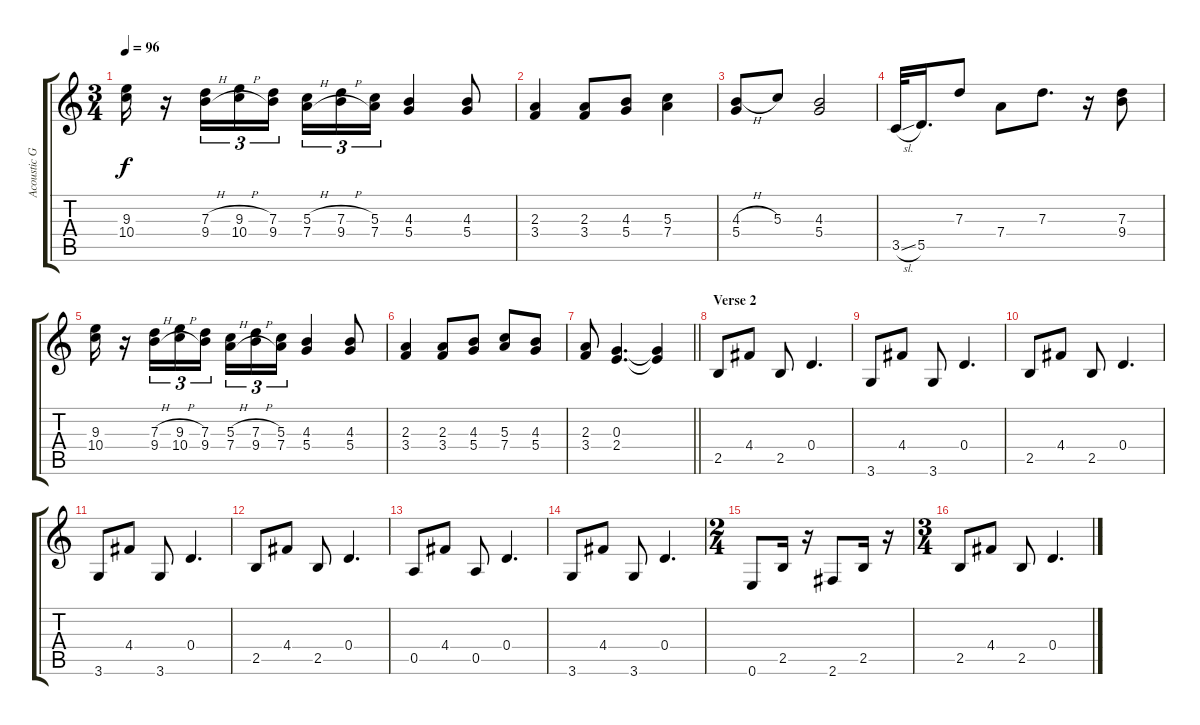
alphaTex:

\track ("Acoustic Guitar \"Kirk Hammet\"" "Acoustic G") {instrument acousticguitarsteel}
\staff {score tabs}
\tuning (E4 B3 G3 D3 A2 E2) {hide}
\ts (3 4)
\tempo 96
\clef g2
\ks c
(9.3 10.4).16{dy f} r.16 (7.3{h} 9.4{h}).16{tu (3 2)} (9.3{h} 10.4{h}).16{tu (3 2)} (7.3 9.4).16{tu (3 2)} (5.3{h} 7.4{h}).16{tu (3 2)} (7.3{h} 9.4{h}).16{tu (3 2)} (5.3 7.4).16{tu (3 2)} (4.3 5.4).4 (4.3 5.4).8 |
(2.3 3.4).4 (2.3 3.4).8 (4.3 5.4).8 (5.3 7.4).4 |
(4.3{h} 5.4).8 5.3.8 (4.3 5.4).2 |
3.5{sl}.32 5.5.16{d} 7.3.8 7.4.8 7.3.8{d} r.16 (7.3 9.4).8 |
(9.3 10.4).16 r.16 (7.3{h} 9.4{h}).16{tu (3 2)} (9.3{h} 10.4{h}).16{tu (3 2)} (7.3 9.4).16{tu (3 2)} (5.3{h} 7.4{h}).16{tu (3 2)} (7.3{h} 9.4{h}).16{tu (3 2)} (5.3 7.4).16{tu (3 2)} (4.3 5.4).4 (4.3 5.4).8 |
(2.3 3.4).4 (2.3 3.4).8 (4.3 5.4).8 (5.3 7.4).8 (4.3 5.4).8 |
\barLineRight lightlight
(2.3 3.4).8 (0.3 2.4).4{d} (0.3{t} 2.4{t}).4 |
\section ("" "Verse 2")
2.5.8 4.4.8 2.5.8 0.4.4{d} |
3.6.8 4.4.8 3.6.8 0.4.4{d} |
2.5.8 4.4.8 2.5.8 0.4.4{d} |
3.6.8 4.4.8 3.6.8 0.4.4{d} |
2.5.8 4.4.8 2.5.8 0.4.4{d} |
0.5.8 4.4.8 0.5.8 0.4.4{d} |
3.6.8 4.4.8 3.6.8 0.4.4{d} |
\ts (2 4)
0.6.8 2.5.16 r.16 2.6.8 2.5.16 r.16 |
\ts (3 4)
2.5.8 4.4.8 2.5.8 0.4.4{d}
